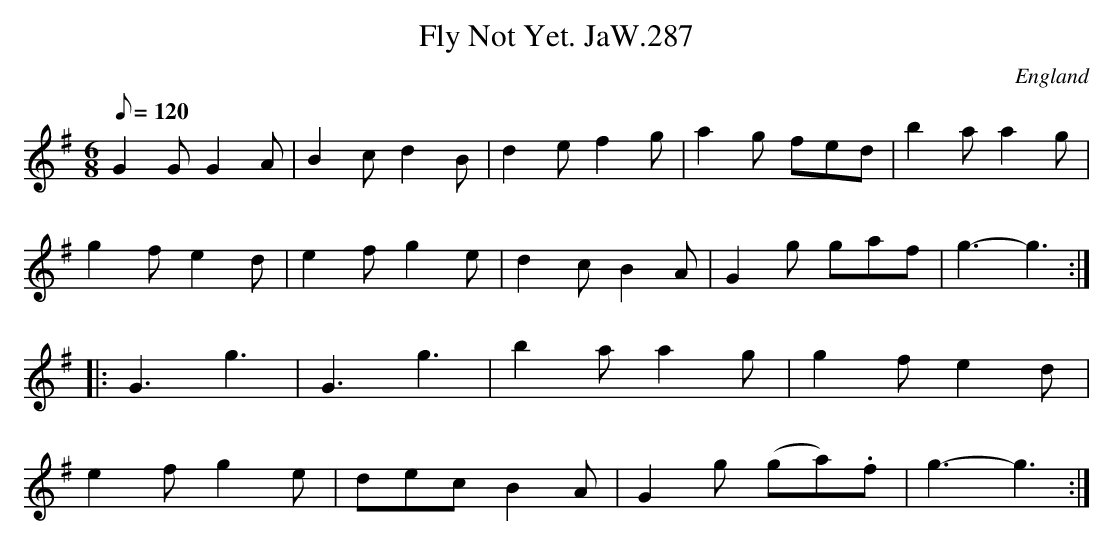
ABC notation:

X:1
T:Fly Not Yet. JaW.287
L:1/8
M:6/8
O:England
Q:120
K:G
G2G G2A|B2c d2B|d2e f2g|a2g fed|b2a a2g|!
g2f e2d|e2f g2e|d2c B2A|G2g gaf|g3-g3:|!
|:G3g3|G3g3|b2a a2g|g2f e2d|!
e2f g2e|dec B2A|G2g (ga).f|g3-g3:|
